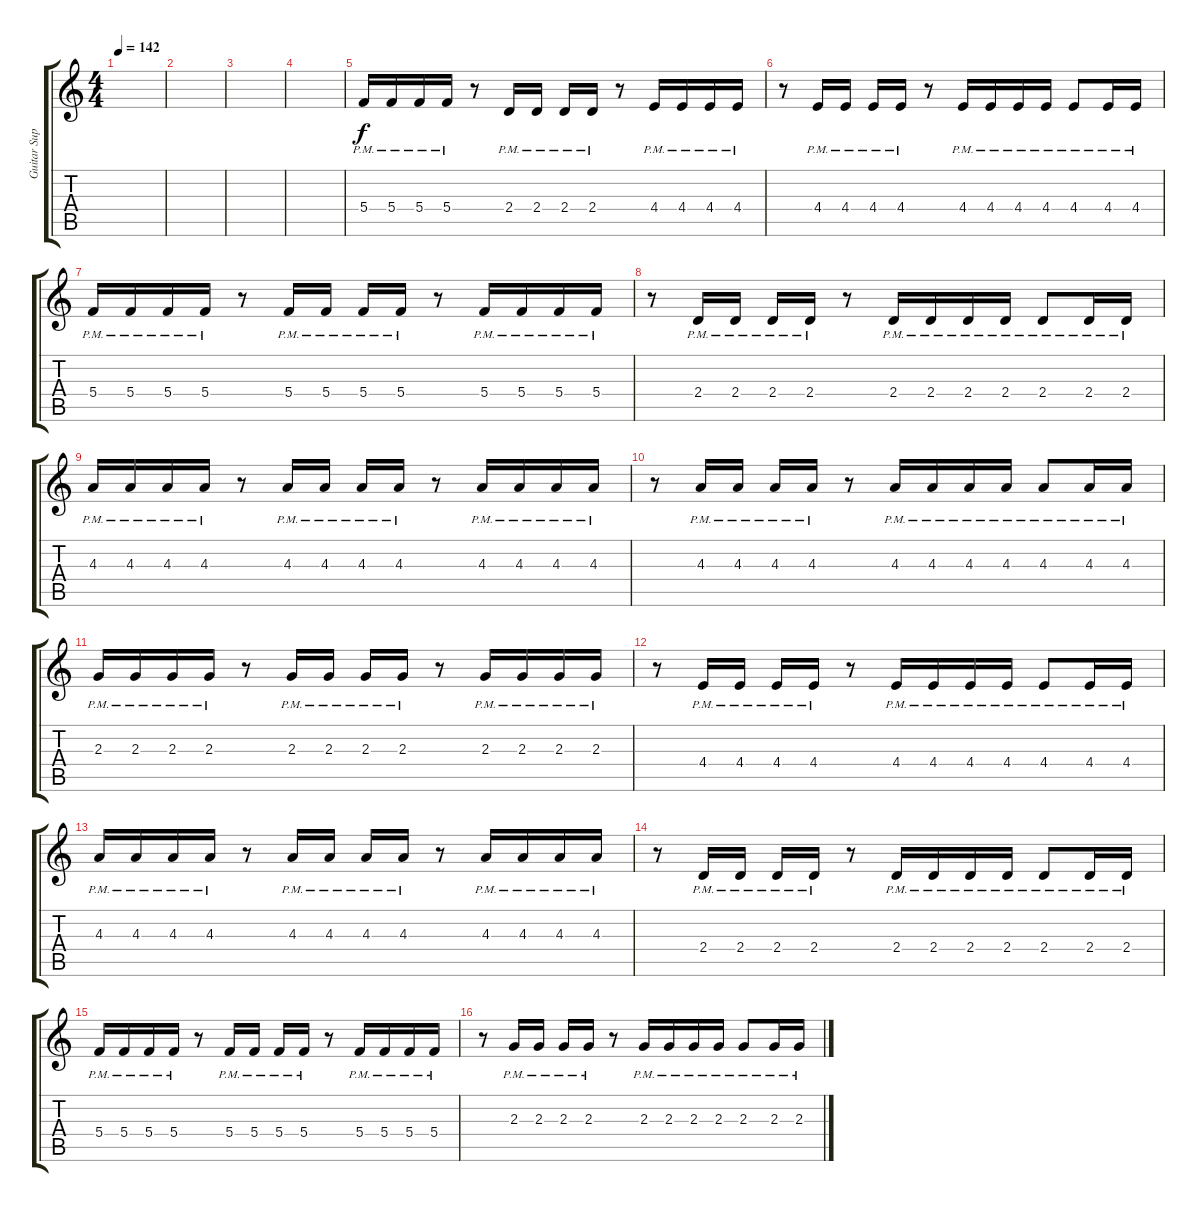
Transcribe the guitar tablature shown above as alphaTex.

\track ("Guitar Sup" "Guitar Sup") {instrument distortionguitar}
\staff {score tabs}
\tuning (D4 A3 F3 C3 G2 C2) {hide}
\ts (4 4)
\tempo 142
\clef g2
\ks c
|
|
|
|
5.4{pm}.16 5.4{pm}.16 5.4{pm}.16 5.4{pm}.16 r.8 2.4{pm}.16 2.4{pm}.16 2.4{pm}.16 2.4{pm}.16 r.8 4.4{pm}.16 4.4{pm}.16 4.4{pm}.16 4.4{pm}.16 |
r.8 4.4{pm}.16 4.4{pm}.16 4.4{pm}.16 4.4{pm}.16 r.8 4.4{pm}.16 4.4{pm}.16 4.4{pm}.16 4.4{pm}.16 4.4{pm}.8 4.4{pm}.16 4.4{pm}.16 |
5.4{pm}.16 5.4{pm}.16 5.4{pm}.16 5.4{pm}.16 r.8 5.4{pm}.16 5.4{pm}.16 5.4{pm}.16 5.4{pm}.16 r.8 5.4{pm}.16 5.4{pm}.16 5.4{pm}.16 5.4{pm}.16 |
r.8 2.4{pm}.16 2.4{pm}.16 2.4{pm}.16 2.4{pm}.16 r.8 2.4{pm}.16 2.4{pm}.16 2.4{pm}.16 2.4{pm}.16 2.4{pm}.8 2.4{pm}.16 2.4{pm}.16 |
4.3{pm}.16 4.3{pm}.16 4.3{pm}.16 4.3{pm}.16 r.8 4.3{pm}.16 4.3{pm}.16 4.3{pm}.16 4.3{pm}.16 r.8 4.3{pm}.16 4.3{pm}.16 4.3{pm}.16 4.3{pm}.16 |
r.8 4.3{pm}.16 4.3{pm}.16 4.3{pm}.16 4.3{pm}.16 r.8 4.3{pm}.16 4.3{pm}.16 4.3{pm}.16 4.3{pm}.16 4.3{pm}.8 4.3{pm}.16 4.3{pm}.16 |
2.3{pm}.16 2.3{pm}.16 2.3{pm}.16 2.3{pm}.16 r.8 2.3{pm}.16 2.3{pm}.16 2.3{pm}.16 2.3{pm}.16 r.8 2.3{pm}.16 2.3{pm}.16 2.3{pm}.16 2.3{pm}.16 |
r.8 4.4{pm}.16 4.4{pm}.16 4.4{pm}.16 4.4{pm}.16 r.8 4.4{pm}.16 4.4{pm}.16 4.4{pm}.16 4.4{pm}.16 4.4{pm}.8 4.4{pm}.16 4.4{pm}.16 |
4.3{pm}.16 4.3{pm}.16 4.3{pm}.16 4.3{pm}.16 r.8 4.3{pm}.16 4.3{pm}.16 4.3{pm}.16 4.3{pm}.16 r.8 4.3{pm}.16 4.3{pm}.16 4.3{pm}.16 4.3{pm}.16 |
r.8 2.4{pm}.16 2.4{pm}.16 2.4{pm}.16 2.4{pm}.16 r.8 2.4{pm}.16 2.4{pm}.16 2.4{pm}.16 2.4{pm}.16 2.4{pm}.8 2.4{pm}.16 2.4{pm}.16 |
5.4{pm}.16 5.4{pm}.16 5.4{pm}.16 5.4{pm}.16 r.8 5.4{pm}.16 5.4{pm}.16 5.4{pm}.16 5.4{pm}.16 r.8 5.4{pm}.16 5.4{pm}.16 5.4{pm}.16 5.4{pm}.16 |
r.8 2.3{pm}.16 2.3{pm}.16 2.3{pm}.16 2.3{pm}.16 r.8 2.3{pm}.16 2.3{pm}.16 2.3{pm}.16 2.3{pm}.16 2.3{pm}.8 2.3{pm}.16 2.3{pm}.16
